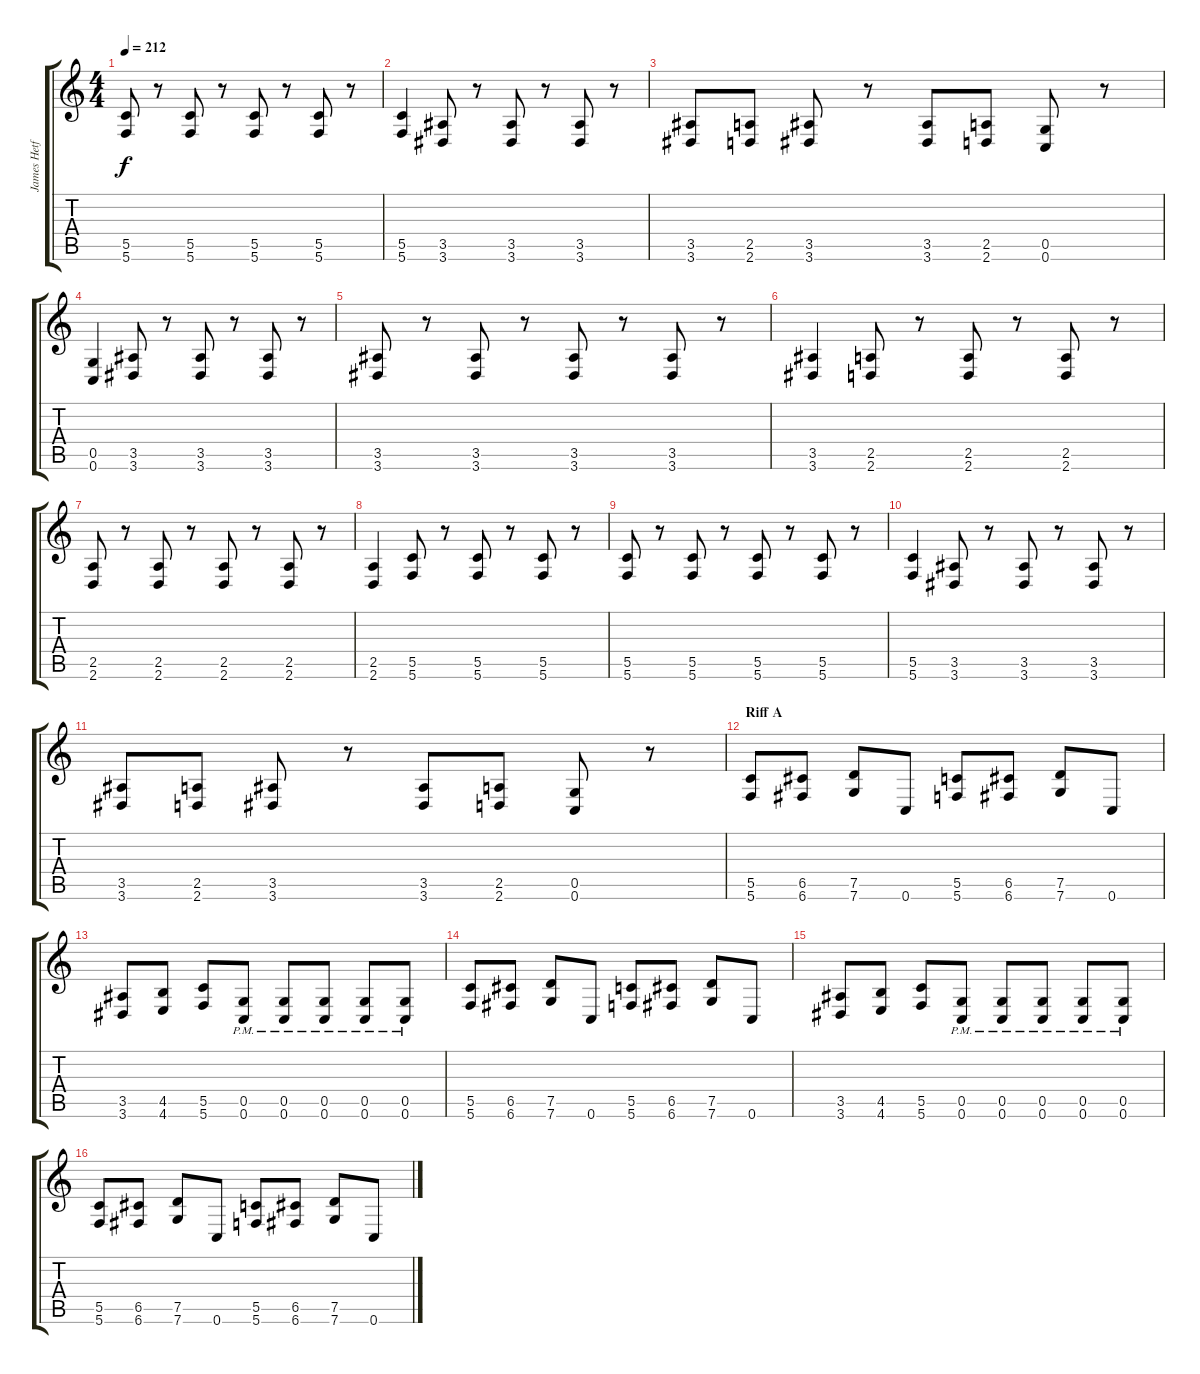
\track ("James Hetfield" "James Hetf") {instrument overdrivenguitar}
\staff {score tabs}
\tuning (D4 A3 F3 C3 G2 C2) {hide}
\ts (4 4)
\tempo 212
\clef g2
\ks c
(5.5 5.6).8{dy f} r.8 (5.5 5.6).8 r.8 (5.5 5.6).8 r.8 (5.5 5.6).8 r.8 |
(5.5 5.6).4 (3.5 3.6).8 r.8 (3.5 3.6).8 r.8 (3.5 3.6).8 r.8 |
(3.5 3.6).8 (2.5 2.6).8 (3.5 3.6).8 r.8 (3.5 3.6).8 (2.5 2.6).8 (0.5 0.6).8 r.8 |
(0.5 0.6).4 (3.5 3.6).8 r.8 (3.5 3.6).8 r.8 (3.5 3.6).8 r.8 |
(3.5 3.6).8 r.8 (3.5 3.6).8 r.8 (3.5 3.6).8 r.8 (3.5 3.6).8 r.8 |
(3.5 3.6).4 (2.5 2.6).8 r.8 (2.5 2.6).8 r.8 (2.5 2.6).8 r.8 |
(2.5 2.6).8 r.8 (2.5 2.6).8 r.8 (2.5 2.6).8 r.8 (2.5 2.6).8 r.8 |
(2.5 2.6).4 (5.5 5.6).8 r.8 (5.5 5.6).8 r.8 (5.5 5.6).8 r.8 |
(5.5 5.6).8 r.8 (5.5 5.6).8 r.8 (5.5 5.6).8 r.8 (5.5 5.6).8 r.8 |
(5.5 5.6).4 (3.5 3.6).8 r.8 (3.5 3.6).8 r.8 (3.5 3.6).8 r.8 |
(3.5 3.6).8 (2.5 2.6).8 (3.5 3.6).8 r.8 (3.5 3.6).8 (2.5 2.6).8 (0.5 0.6).8 r.8 |
\section ("" "Riff A")
(5.5 5.6).8 (6.5 6.6).8 (7.5 7.6).8 0.6.8 (5.5 5.6).8 (6.5 6.6).8 (7.5 7.6).8 0.6.8 |
(3.5 3.6).8 (4.5 4.6).8 (5.5 5.6).8 (0.5{pm} 0.6).8 (0.5{pm} 0.6).8 (0.5{pm} 0.6).8 (0.5{pm} 0.6).8 (0.5{pm} 0.6).8 |
(5.5 5.6).8 (6.5 6.6).8 (7.5 7.6).8 0.6.8 (5.5 5.6).8 (6.5 6.6).8 (7.5 7.6).8 0.6.8 |
(3.5 3.6).8 (4.5 4.6).8 (5.5 5.6).8 (0.5{pm} 0.6).8 (0.5{pm} 0.6).8 (0.5{pm} 0.6).8 (0.5{pm} 0.6).8 (0.5{pm} 0.6).8 |
(5.5 5.6).8 (6.5 6.6).8 (7.5 7.6).8 0.6.8 (5.5 5.6).8 (6.5 6.6).8 (7.5 7.6).8 0.6.8
